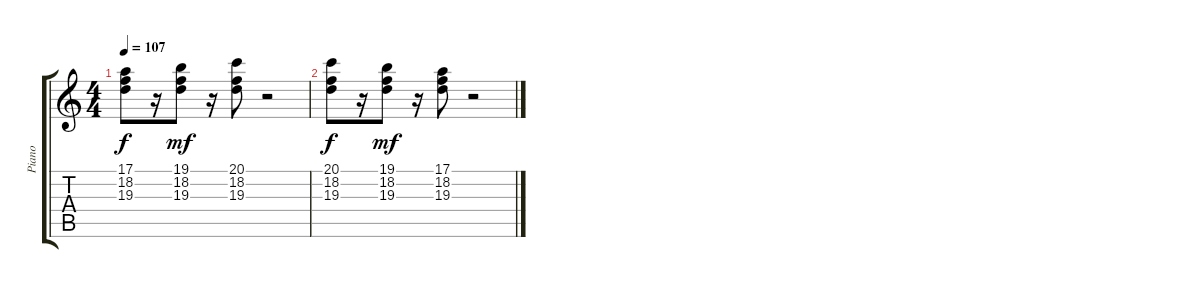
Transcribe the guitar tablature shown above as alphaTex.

\track ("Piano" "Piano") {instrument celesta}
\staff {score tabs}
\tuning (E4 B3 G3 D3 A2 E2) {hide}
\ts (4 4)
\tempo 107
\clef g2
\ks c
(17.1 18.2 19.3).8{dy f} r.16 (19.1 18.2 19.3).8{dy mf} r.16 (20.1 18.2 19.3).8 r.2 |
(20.1 18.2 19.3).8{dy f} r.16 (19.1 18.2 19.3).8{dy mf} r.16 (17.1 18.2 19.3).8 r.2
